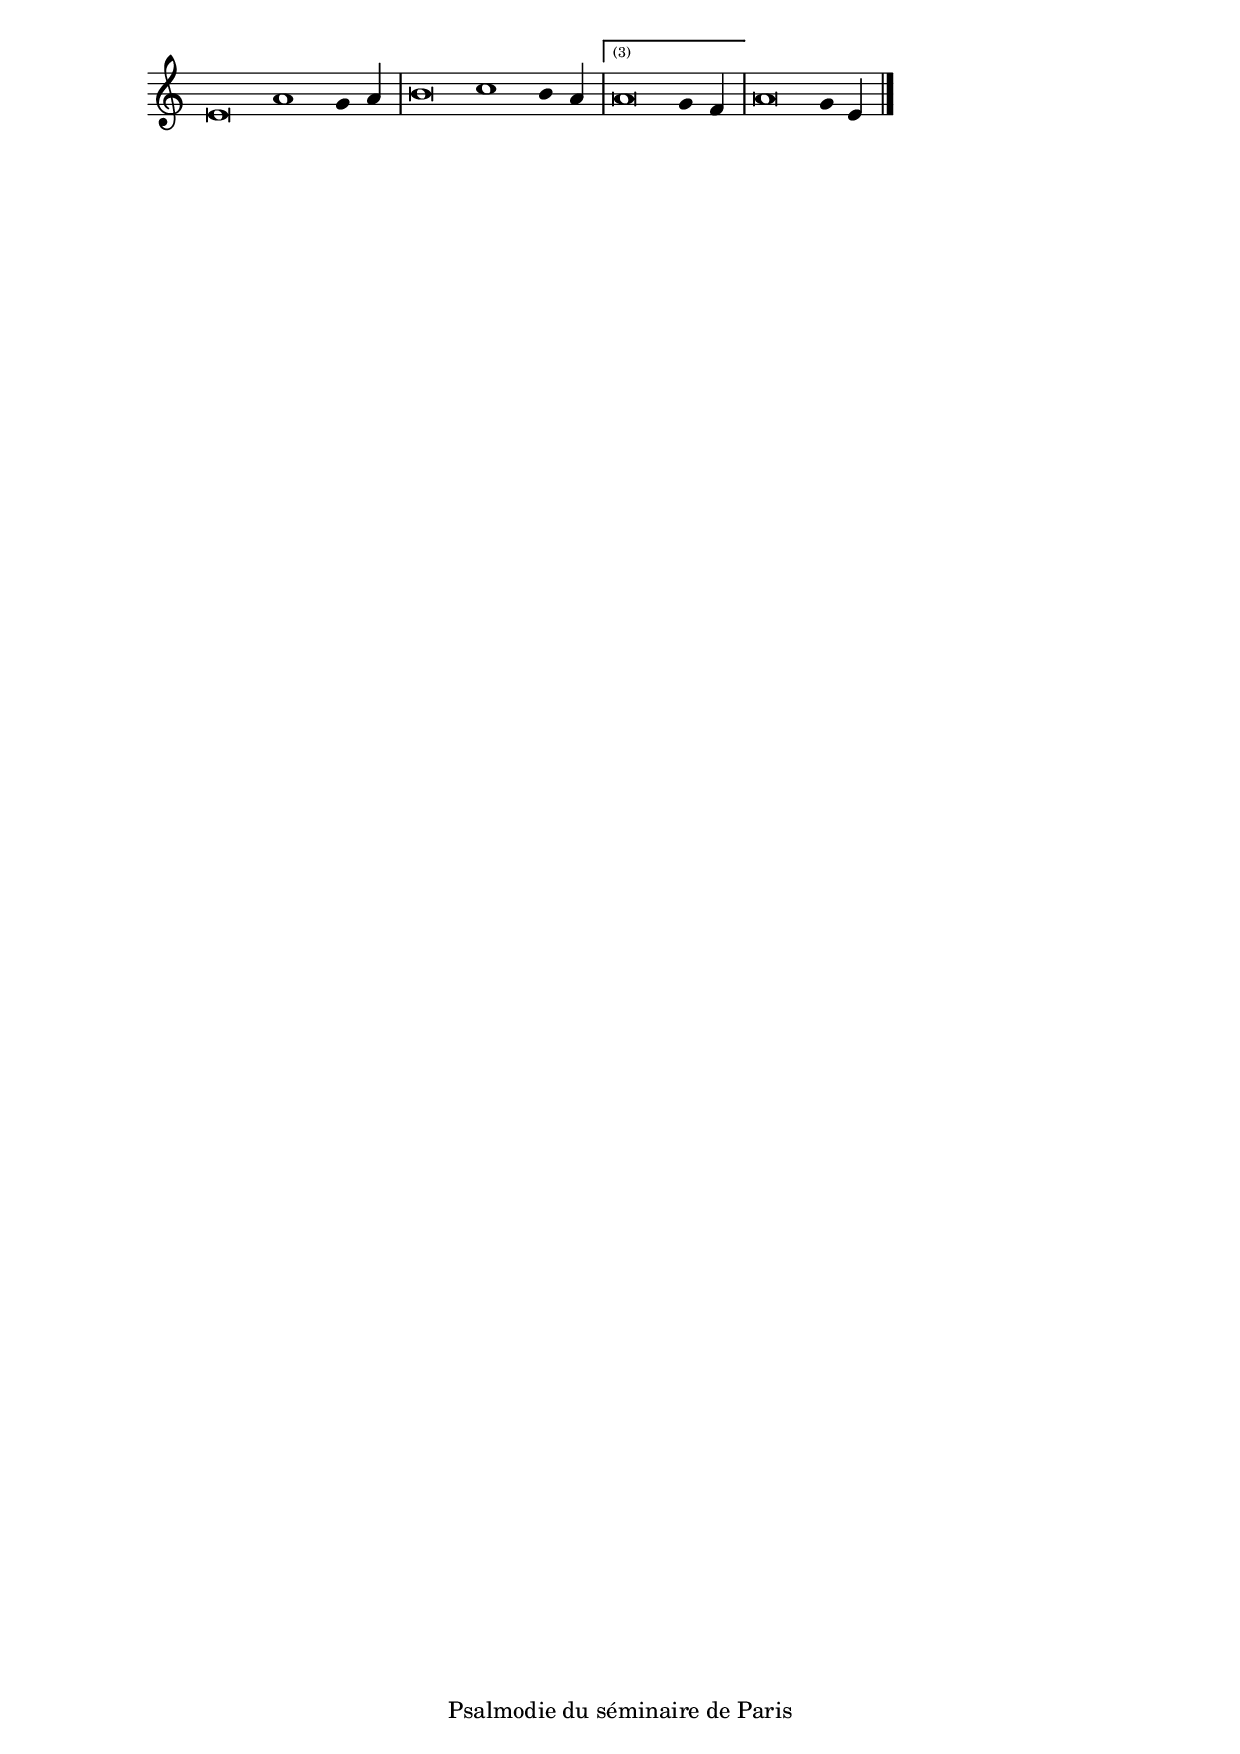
\version "2.20.0"
\language "italiano"

stemOff = \hide Staff.Stem
stemOn  = \undo \stemOff

\header {
  %title = "Psaume 138"
  %tagline = ##f
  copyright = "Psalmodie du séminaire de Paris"
}

voltaOption =     \markup {\text {"(3)"}}

\score {
  \new Staff \with { \remove "Time_signature_engraver" }
  \relative
  {
    \key do \major
    \cadenzaOn
    \stemOff mi'\breve la1 sol4 \stemOn la4
    \bar "|"
    \stemOff si\breve do1 si4 \stemOn la4
    \bar "|"
        \set Score.repeatCommands = #(list(list 'volta voltaOption))
    \stemOff la\breve sol4 \stemOn fa4
        \set Score.repeatCommands = #'((volta #f))

    \bar "|"
    \stemOff la\breve sol4 \stemOn mi4
    \bar "|."
  }
}